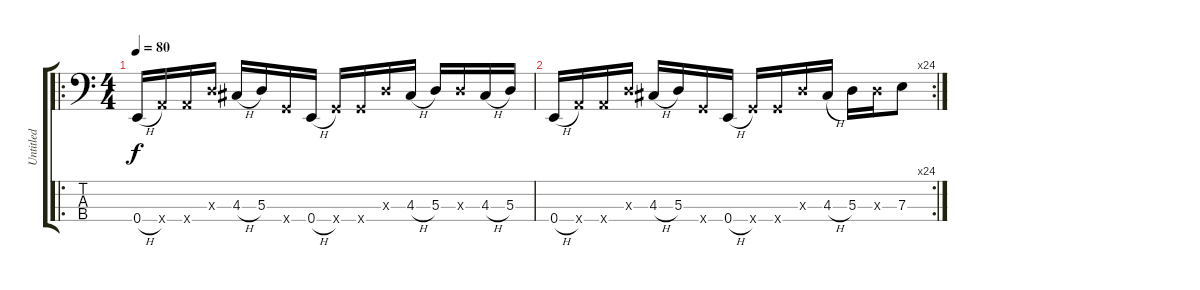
\track ("Untitled" "Untitled") {instrument electricbassfinger}
\staff {score tabs}
\tuning (G2 D2 A1 E1) {hide}
\ro
\ts (4 4)
\tempo 80
\clef f4
\ks c
0.4{h}.16{dy f instrument electricbassfinger} 5.4{x}.16 5.4{x}.16 5.3{x}.16 4.3{h}.16 5.3.16 3.4{x}.16 0.4{h}.16 3.4{x}.16 3.4{x}.16 5.3{x}.16 4.3{h}.16 5.3.16 5.3{x}.16 4.3{h}.16 5.3.16 |
\rc 24
0.4{h}.16 5.4{x}.16 5.4{x}.16 5.3{x}.16 4.3{h}.16 5.3.16 3.4{x}.16 0.4{h}.16 3.4{x}.16 3.4{x}.16 5.3{x}.16 4.3{h}.16 5.3.16 5.3{x}.16 7.3.8
